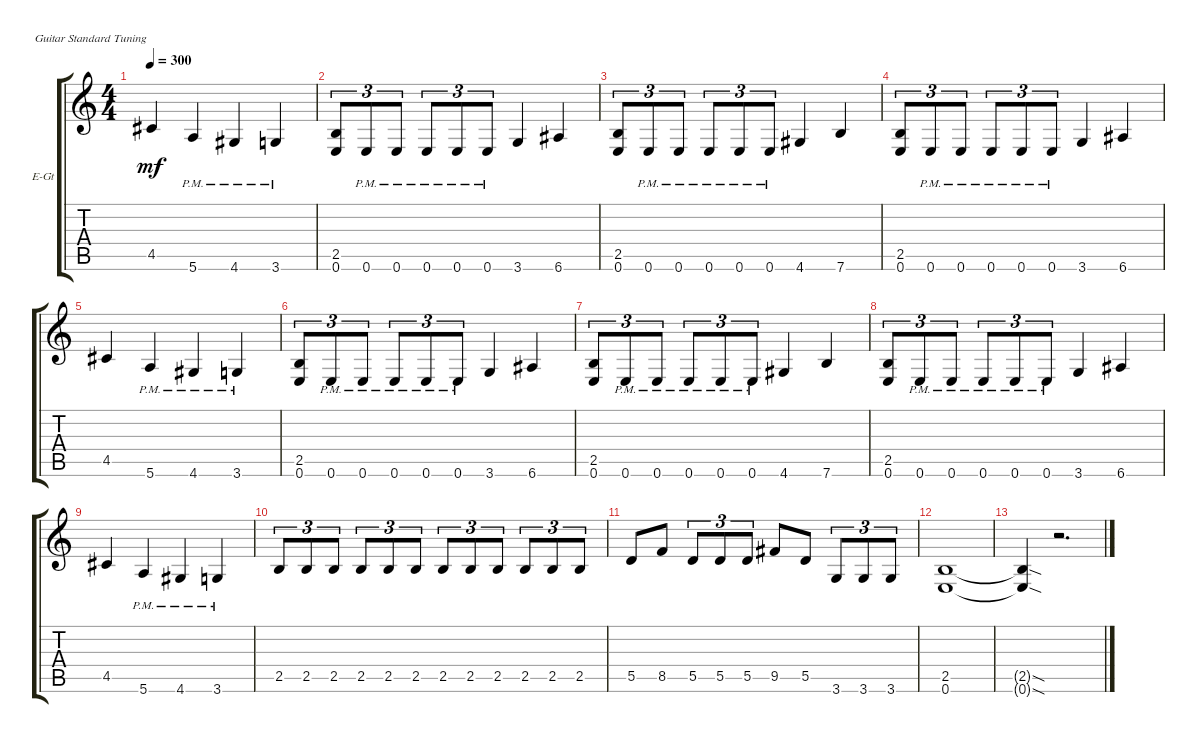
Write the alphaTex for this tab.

\defaultSystemsLayout 4
\bracketExtendMode groupsimilarinstruments
\firstSystemTrackNameOrientation horizontal
\otherSystemsTrackNameOrientation horizontal
\track ("Electric Guitar" "E-Gt") {instrument electricguitarclean}
\staff {score tabs}
\tuning (E4 B3 G3 D3 A2 E2)
\ts (4 4)
\tempo 300
\clef g2
\ks c
4.5.4{dy mf} 5.6{pm}.4 4.6{pm}.4 3.6{pm}.4 |
(0.6 2.5).8{tu (3 2)} 0.6{pm}.8{tu (3 2)} 0.6{pm}.8{tu (3 2)} 0.6{pm}.8{tu (3 2)} 0.6{pm}.8{tu (3 2)} 0.6{pm}.8{tu (3 2)} 3.6.4 6.6.4 |
(0.6 2.5).8{tu (3 2)} 0.6{pm}.8{tu (3 2)} 0.6{pm}.8{tu (3 2)} 0.6{pm}.8{tu (3 2)} 0.6{pm}.8{tu (3 2)} 0.6{pm}.8{tu (3 2)} 4.6.4 7.6.4 |
(0.6 2.5).8{tu (3 2)} 0.6{pm}.8{tu (3 2)} 0.6{pm}.8{tu (3 2)} 0.6{pm}.8{tu (3 2)} 0.6{pm}.8{tu (3 2)} 0.6{pm}.8{tu (3 2)} 3.6.4 6.6.4 |
4.5.4 5.6{pm}.4 4.6{pm}.4 3.6{pm}.4 |
(0.6 2.5).8{tu (3 2)} 0.6{pm}.8{tu (3 2)} 0.6{pm}.8{tu (3 2)} 0.6{pm}.8{tu (3 2)} 0.6{pm}.8{tu (3 2)} 0.6{pm}.8{tu (3 2)} 3.6.4 6.6.4 |
(0.6 2.5).8{tu (3 2)} 0.6{pm}.8{tu (3 2)} 0.6{pm}.8{tu (3 2)} 0.6{pm}.8{tu (3 2)} 0.6{pm}.8{tu (3 2)} 0.6{pm}.8{tu (3 2)} 4.6.4 7.6.4 |
(0.6 2.5).8{tu (3 2)} 0.6{pm}.8{tu (3 2)} 0.6{pm}.8{tu (3 2)} 0.6{pm}.8{tu (3 2)} 0.6{pm}.8{tu (3 2)} 0.6{pm}.8{tu (3 2)} 3.6.4 6.6.4 |
4.5.4 5.6{pm}.4 4.6{pm}.4 3.6{pm}.4 |
2.5.8{tu (3 2)} 2.5.8{tu (3 2)} 2.5.8{tu (3 2)} 2.5.8{tu (3 2)} 2.5.8{tu (3 2)} 2.5.8{tu (3 2)} 2.5.8{tu (3 2)} 2.5.8{tu (3 2)} 2.5.8{tu (3 2)} 2.5.8{tu (3 2)} 2.5.8{tu (3 2)} 2.5.8{tu (3 2)} |
5.5.8 8.5.8 5.5.8{tu (3 2)} 5.5.8{tu (3 2)} 5.5.8{tu (3 2)} 9.5.8 5.5.8 3.6.8{tu (3 2)} 3.6.8{tu (3 2)} 3.6.8{tu (3 2)} |
(0.6 2.5).1 |
(0.6{sod t} 2.5{sod t}).4 r.2{d}
